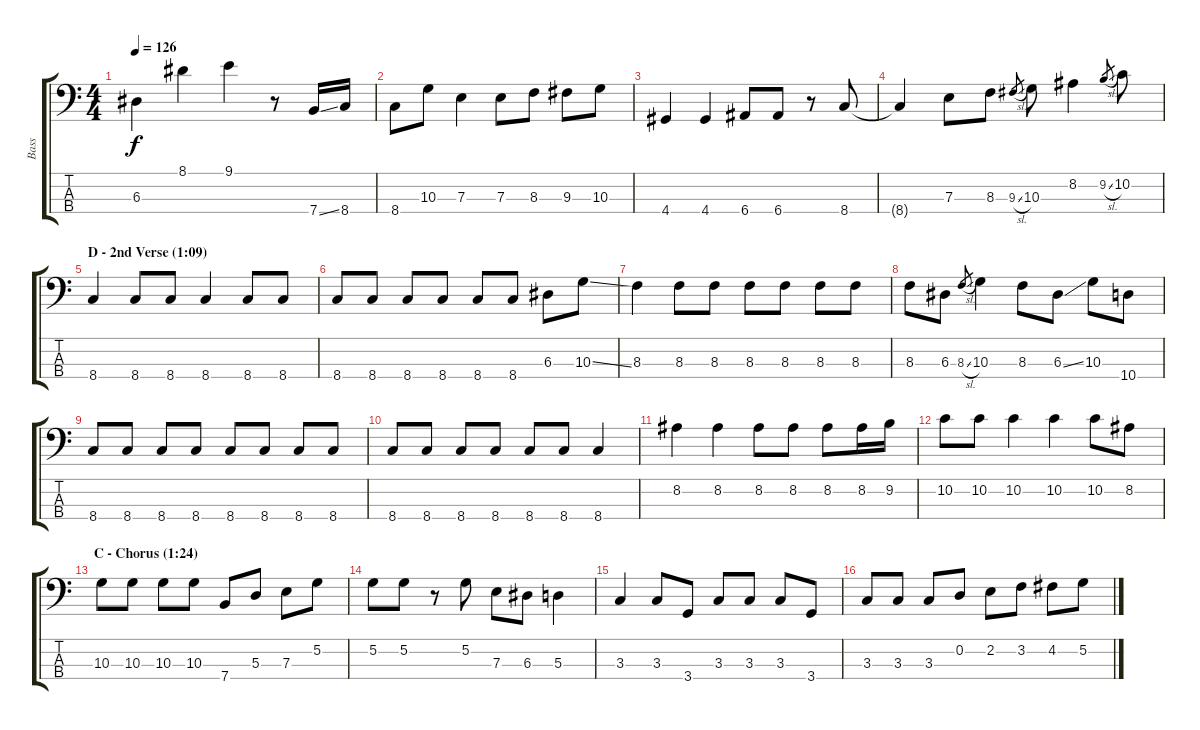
\track ("Bass" "Bass") {instrument electricbasspick}
\staff {score tabs}
\tuning (G2 D2 A1 E1) {hide}
\ts (4 4)
\tempo 126
\clef f4
\ks c
6.3.4{dy f} 8.1.4 9.1.4 r.8 7.4{ss}.16 8.4.16 |
8.4.8 10.3.8 7.3.4 7.3.8 8.3.8 9.3.8 10.3.8 |
4.4.4 4.4.4 6.4.8 6.4.8 r.8 8.4.8 |
8.4{t}.4 7.3.8 8.3.8 9.3{sl}.8{gr} 10.3.8 8.2.4 9.2{sl}.8{gr} 10.2.8 |
\section ("" "D - 2nd Verse (1:09)")
8.4.4 8.4.8 8.4.8 8.4.4 8.4.8 8.4.8 |
8.4.8 8.4.8 8.4.8 8.4.8 8.4.8 8.4.8 6.3.8 10.3{ss}.8 |
8.3.4 8.3.8 8.3.8 8.3.8 8.3.8 8.3.8 8.3.8 |
8.3.8 6.3.8 8.3{sl}.8{gr} 10.3.4 8.3.8 6.3{ss}.8 10.3.8 10.4.8 |
8.4.8 8.4.8 8.4.8 8.4.8 8.4.8 8.4.8 8.4.8 8.4.8 |
8.4.8 8.4.8 8.4.8 8.4.8 8.4.8 8.4.8 8.4.4 |
8.2.4 8.2.4 8.2.8 8.2.8 8.2.8 8.2.16 9.2.16 |
10.2.8 10.2.8 10.2.4 10.2.4 10.2.8 8.2.8 |
\section ("" "C - Chorus (1:24)")
10.3.8 10.3.8 10.3.8 10.3.8 7.4.8 5.3.8 7.3.8 5.2.8 |
5.2.8 5.2.8 r.8 5.2.8 7.3.8 6.3.8 5.3.4 |
3.3.4 3.3.8 3.4.8 3.3.8 3.3.8 3.3.8 3.4.8 |
3.3.8 3.3.8 3.3.8 0.2.8 2.2.8 3.2.8 4.2.8 5.2.8
